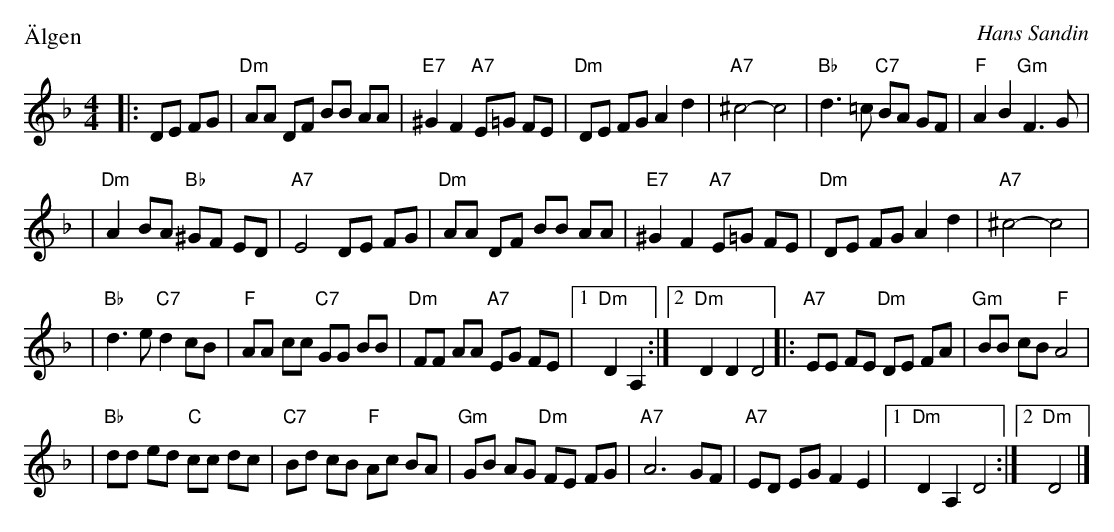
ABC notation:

X:1
P: \"Algen
C: Hans Sandin
M: 4/4
L: 1/8
K: Dm
|: DE FG \
| "Dm"AA DF BB AA | "E7"^G2 F2 "A7"E=G FE \
| "Dm"DE FG A2 d2 | "A7"^c4- c4 \
| "Bb"d3 =c "C7"BA GF | "F"A2 B2 "Gm"F3 G |
| "Dm"A2 BA "Bb"^GF ED | "A7"E4 DE FG \
| "Dm"AA DF BB AA | "E7"^G2 F2 "A7"E=G FE \
| "Dm"DE FG A2 d2 | "A7"^c4- c4 |
| "Bb"d3 e "C7"d2 cB | "F"AA cc "C7"GG BB \
| "Dm"FF AA "A7"EG FE |1 "Dm"D2 A,2 :|2 "Dm"D2 D2 D4 \
|: "A7"EE FE "Dm"DE FA | "Gm"BB cB "F"A4 |
| "Bb"dd ed "C"cc dc | "C7"Bd cB "F"Ac BA \
| "Gm"GB AG "Dm"FE FG | "A7"A6 GF \
| "A7"ED EG F2 E2 |1 "Dm"D2 A,2 D4 :|2 "Dm"D4 |]
